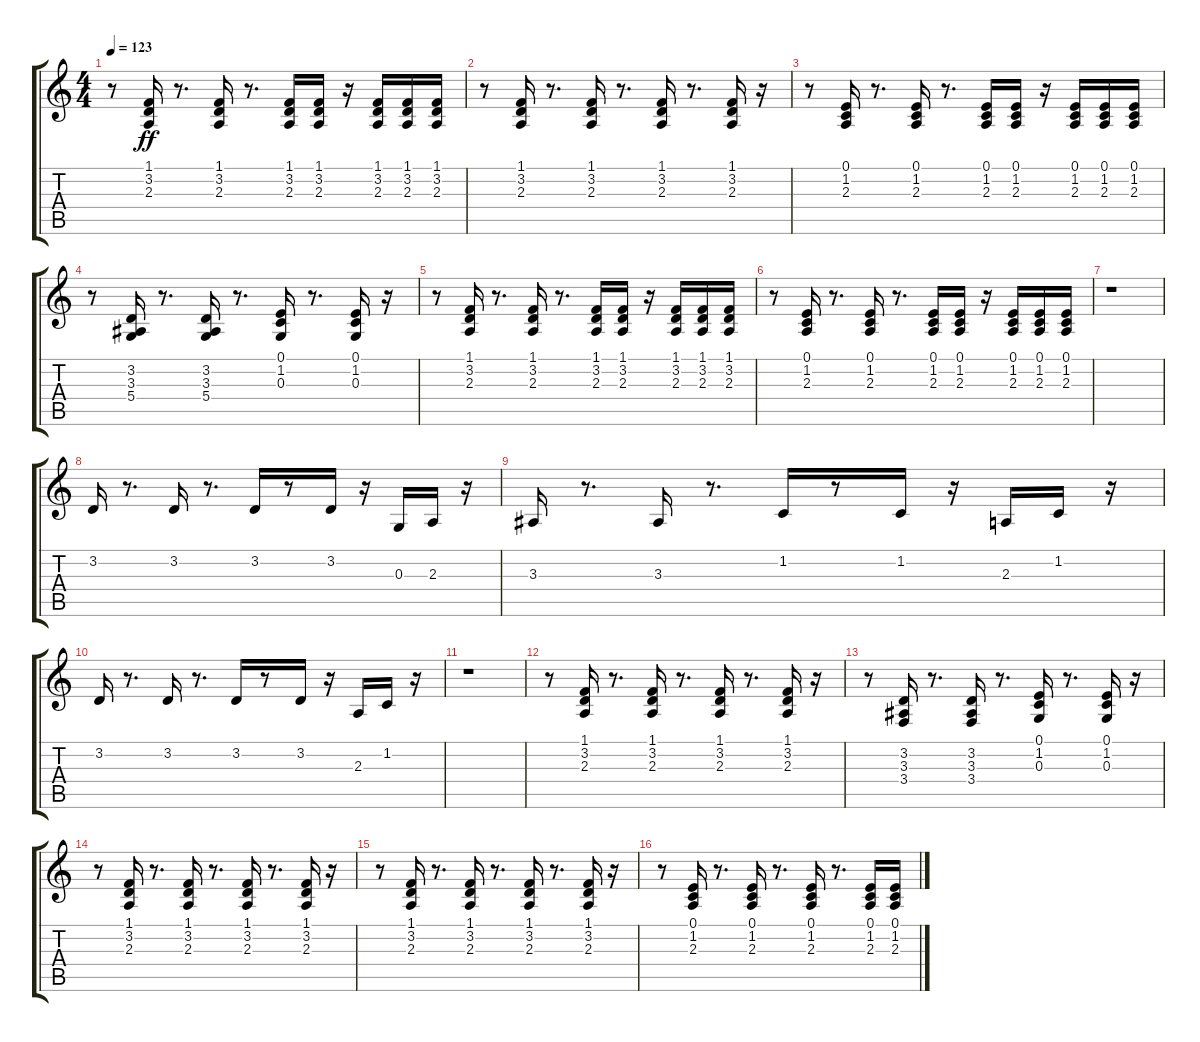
\track "" {instrument pad7halo}
\staff {score tabs}
\tuning (E4 B3 G3 D3 A2 E2) {hide}
\ts (4 4)
\tempo 123
\clef g2
\ks c
r.8{dy ff} (1.1 3.2 2.3).16 r.8{d} (1.1 3.2 2.3).16 r.8{d} (1.1 3.2 2.3).16 (1.1 3.2 2.3).16 r.16 (1.1 3.2 2.3).16 (1.1 3.2 2.3).16 (1.1 3.2 2.3).16 |
r.8 (1.1 3.2 2.3).16 r.8{d} (1.1 3.2 2.3).16 r.8{d} (1.1 3.2 2.3).16 r.8{d} (1.1 3.2 2.3).16 r.16 |
r.8 (0.1 1.2 2.3).16 r.8{d} (0.1 1.2 2.3).16 r.8{d} (0.1 1.2 2.3).16 (0.1 1.2 2.3).16 r.16 (0.1 1.2 2.3).16 (0.1 1.2 2.3).16 (0.1 1.2 2.3).16 |
r.8 (3.2 3.3 5.4).16 r.8{d} (3.2 3.3 5.4).16 r.8{d} (0.1 1.2 0.3).16 r.8{d} (0.1 1.2 0.3).16 r.16 |
r.8 (1.1 3.2 2.3).16 r.8{d} (1.1 3.2 2.3).16 r.8{d} (1.1 3.2 2.3).16 (1.1 3.2 2.3).16 r.16 (1.1 3.2 2.3).16 (1.1 3.2 2.3).16 (1.1 3.2 2.3).16 |
r.8 (0.1 1.2 2.3).16 r.8{d} (0.1 1.2 2.3).16 r.8{d} (0.1 1.2 2.3).16 (0.1 1.2 2.3).16 r.16 (0.1 1.2 2.3).16 (0.1 1.2 2.3).16 (0.1 1.2 2.3).16 |
r.1 |
3.2.16{volume 10} r.8{d} 3.2.16 r.8{d} 3.2.16 r.8 3.2.16 r.16 0.3.16 2.3.16 r.16 |
3.3.16 r.8{d} 3.3.16 r.8{d} 1.2.16 r.8 1.2.16 r.16 2.3.16 1.2.16 r.16 |
3.2.16 r.8{d} 3.2.16 r.8{d} 3.2.16 r.8 3.2.16 r.16 2.3.16 1.2.16 r.16 |
r.1 |
r.8 (1.1 3.2 2.3).16{volume 6} r.8{d} (1.1 3.2 2.3).16 r.8{d} (1.1 3.2 2.3).16 r.8{d} (1.1 3.2 2.3).16 r.16 |
r.8 (3.2 3.3 3.4).16 r.8{d} (3.2 3.3 3.4).16 r.8{d} (0.1 1.2 0.3).16 r.8{d} (0.1 1.2 0.3).16 r.16 |
r.8 (1.1 3.2 2.3).16 r.8{d} (1.1 3.2 2.3).16 r.8{d} (1.1 3.2 2.3).16 r.8{d} (1.1 3.2 2.3).16 r.16 |
r.8 (1.1 3.2 2.3).16 r.8{d} (1.1 3.2 2.3).16 r.8{d} (1.1 3.2 2.3).16 r.8{d} (1.1 3.2 2.3).16 r.16 |
r.8 (0.1 1.2 2.3).16 r.8{d} (0.1 1.2 2.3).16 r.8{d} (0.1 1.2 2.3).16 r.8{d} (0.1 1.2 2.3).16 (0.1 1.2 2.3).16
